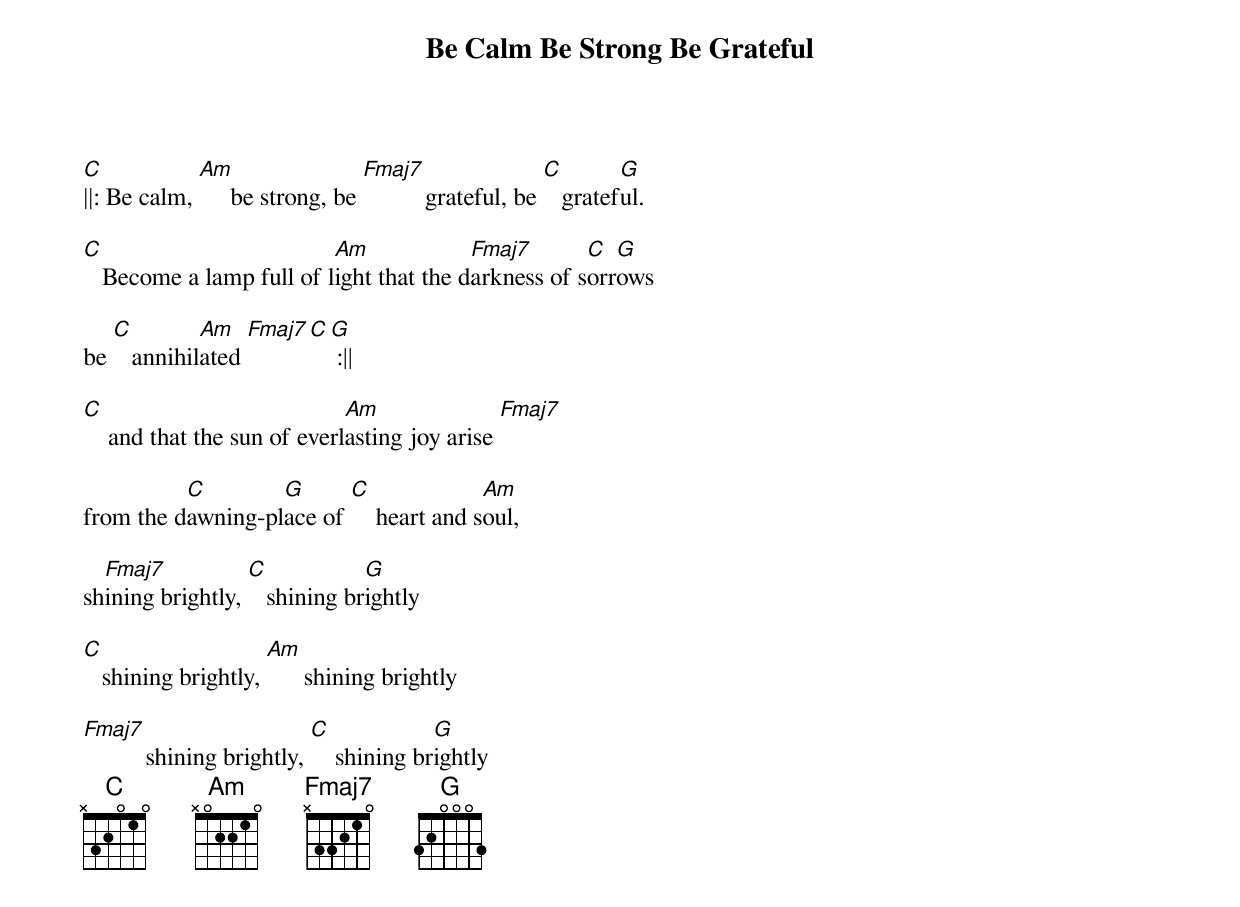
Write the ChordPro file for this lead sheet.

{title: Be Calm Be Strong Be Grateful}
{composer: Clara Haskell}
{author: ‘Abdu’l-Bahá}


[C]||: Be calm, [Am]     be strong, be [Fmaj7]          grateful, be [C]   gratef[G]ul.

[C]   Become a lamp full of l[Am]ight that the d[Fmaj7]arkness of s[C]orr[G]ows

be [C]   annihil[Am]ated [Fmaj7][C][G] :||

[C]    and that the sun of everl[Am]asting joy arise [Fmaj7]

from the d[C]awning-pl[G]ace of [C]    heart and s[Am]oul,

sh[Fmaj7]ining brightly, [C]   shining br[G]ightly

[C]   shining brightly, [Am]      shining brightly

[Fmaj7]          shining brightly, [C]    shining br[G]ightly
